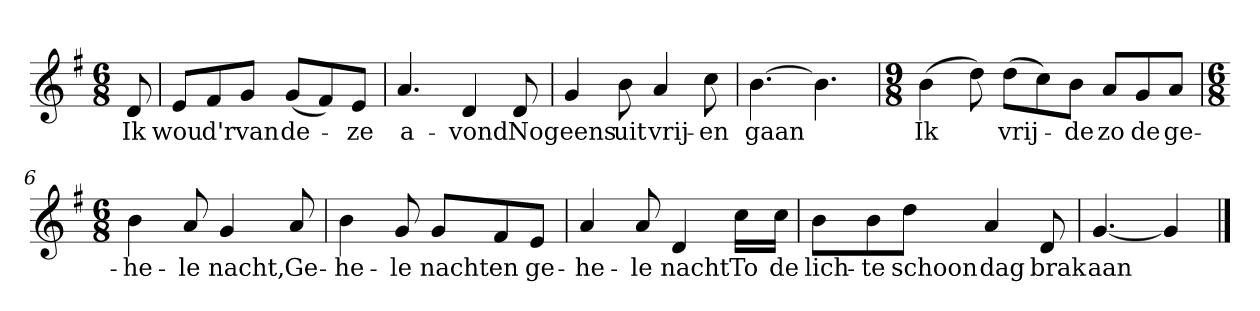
**kern	**text
*part1	*part1
*staff1	*staff1
*clefG2	*
*k[f#]	*
*G:	*
*M6/8	*
*MM120	*
=	=
8d	Ik
=1	=1
8e/L	wou
8f#/	d'r
8g/J	van
(8g/L	de-
8f#/)	.
8e/J	-ze
=2	=2
4.a	a-
4d	-vond
8d	Nog
=3	=3
4g	eens
8b	uit
4a	vrij-
8cc	-en
=4	=4
[4.b	gaan
4.b]	.
=5	=5
*M9/8	*
(4b	Ik
8dd)	.
(8dd\L	vrij-
8cc\)	.
8b\J	-de
8a/L	zo
8g/	de
8a/J	ge-
=6	=6
*M6/8	*
4b	-he-
8a	-le
4g	nacht,
8a	Ge-
=7	=7
4b	-he-
8g	-le
8g/L	nacht
8f#/	en
8e/J	ge-
=8	=8
4a	-he-
8a	-le
4d	nacht
16cc\LL	To
16cc\JJ	de
=9	=9
8b\L	lich-
8b\	-te
8dd\J	schoon
4a	dag
8d	brak
=10	=10
[4.g	aan
4g]	.
==	==
*-	*-
